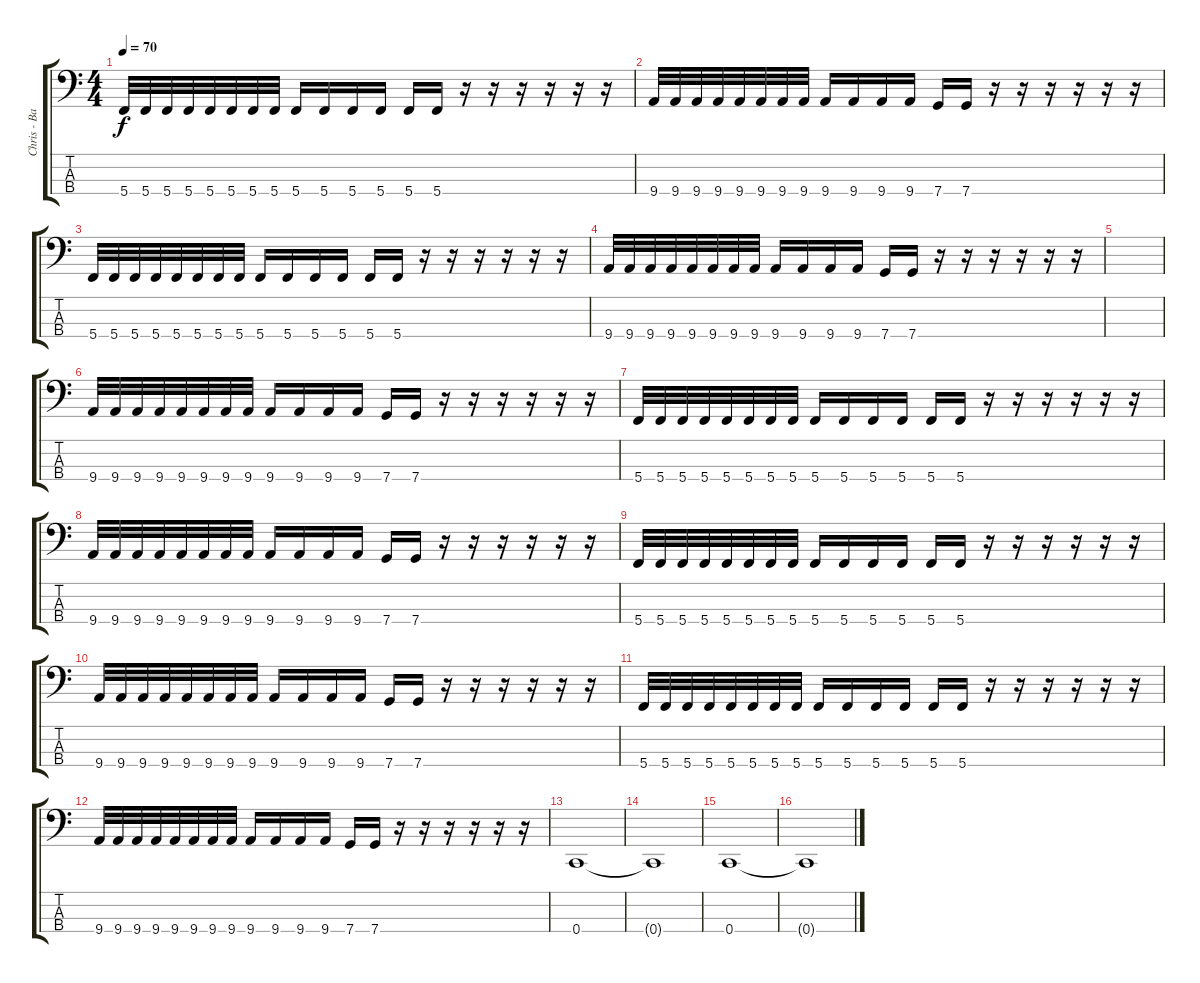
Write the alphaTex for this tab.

\track ("Chris - Bass" "Chris - Ba") {instrument electricbassfinger}
\staff {score tabs}
\tuning (F2 C2 G1 C1) {hide}
\ts (4 4)
\tempo 70
\clef f4
\ks c
5.4.32{dy f} 5.4.32 5.4.32 5.4.32 5.4.32 5.4.32 5.4.32 5.4.32 5.4.16 5.4.16 5.4.16 5.4.16 5.4.16 5.4.16 r.16 r.16 r.16 r.16 r.16 r.16 |
9.4.32 9.4.32 9.4.32 9.4.32 9.4.32 9.4.32 9.4.32 9.4.32 9.4.16 9.4.16 9.4.16 9.4.16 7.4.16 7.4.16 r.16 r.16 r.16 r.16 r.16 r.16 |
5.4.32 5.4.32 5.4.32 5.4.32 5.4.32 5.4.32 5.4.32 5.4.32 5.4.16 5.4.16 5.4.16 5.4.16 5.4.16 5.4.16 r.16 r.16 r.16 r.16 r.16 r.16 |
9.4.32 9.4.32 9.4.32 9.4.32 9.4.32 9.4.32 9.4.32 9.4.32 9.4.16 9.4.16 9.4.16 9.4.16 7.4.16 7.4.16 r.16 r.16 r.16 r.16 r.16 r.16 |
|
9.4.32 9.4.32 9.4.32 9.4.32 9.4.32 9.4.32 9.4.32 9.4.32 9.4.16 9.4.16 9.4.16 9.4.16 7.4.16 7.4.16 r.16 r.16 r.16 r.16 r.16 r.16 |
5.4.32 5.4.32 5.4.32 5.4.32 5.4.32 5.4.32 5.4.32 5.4.32 5.4.16 5.4.16 5.4.16 5.4.16 5.4.16 5.4.16 r.16 r.16 r.16 r.16 r.16 r.16 |
9.4.32 9.4.32 9.4.32 9.4.32 9.4.32 9.4.32 9.4.32 9.4.32 9.4.16 9.4.16 9.4.16 9.4.16 7.4.16 7.4.16 r.16 r.16 r.16 r.16 r.16 r.16 |
5.4.32 5.4.32 5.4.32 5.4.32 5.4.32 5.4.32 5.4.32 5.4.32 5.4.16 5.4.16 5.4.16 5.4.16 5.4.16 5.4.16 r.16 r.16 r.16 r.16 r.16 r.16 |
9.4.32 9.4.32 9.4.32 9.4.32 9.4.32 9.4.32 9.4.32 9.4.32 9.4.16 9.4.16 9.4.16 9.4.16 7.4.16 7.4.16 r.16 r.16 r.16 r.16 r.16 r.16 |
5.4.32 5.4.32 5.4.32 5.4.32 5.4.32 5.4.32 5.4.32 5.4.32 5.4.16 5.4.16 5.4.16 5.4.16 5.4.16 5.4.16 r.16 r.16 r.16 r.16 r.16 r.16 |
9.4.32 9.4.32 9.4.32 9.4.32 9.4.32 9.4.32 9.4.32 9.4.32 9.4.16 9.4.16 9.4.16 9.4.16 7.4.16 7.4.16 r.16 r.16 r.16 r.16 r.16 r.16 |
0.4.1{volume 13} |
0.4{t}.1 |
0.4.1 |
0.4{t}.1
